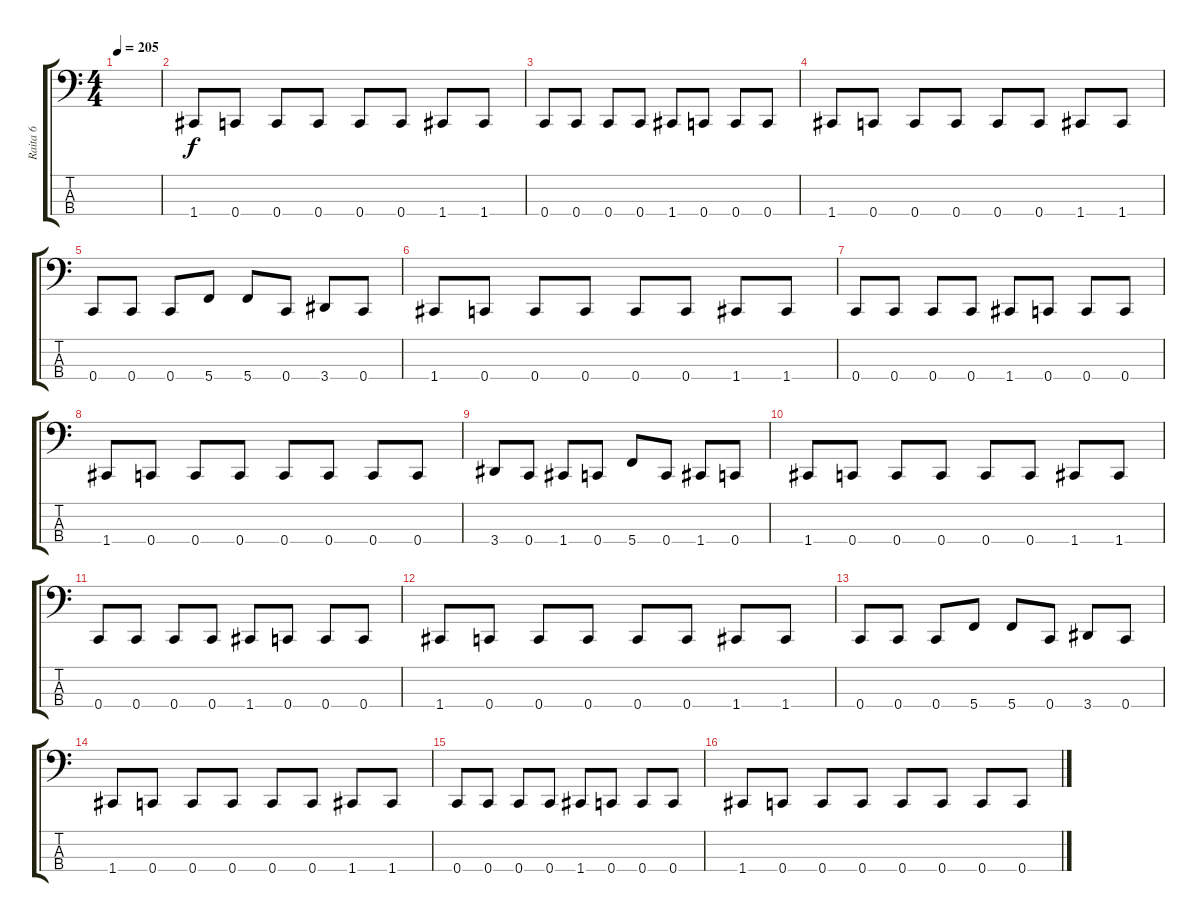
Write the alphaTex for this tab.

\track ("Raita 6" "Raita 6") {instrument electricbasspick}
\staff {score tabs}
\tuning (F2 C2 G1 C1) {hide}
\ts (4 4)
\tempo 205
\clef f4
\ks c
|
1.4.8 0.4.8 0.4.8 0.4.8 0.4.8 0.4.8 1.4.8 1.4.8 |
0.4.8 0.4.8 0.4.8 0.4.8 1.4.8 0.4.8 0.4.8 0.4.8 |
1.4.8 0.4.8 0.4.8 0.4.8 0.4.8 0.4.8 1.4.8 1.4.8 |
0.4.8 0.4.8 0.4.8 5.4.8 5.4.8 0.4.8 3.4.8 0.4.8 |
1.4.8 0.4.8 0.4.8 0.4.8 0.4.8 0.4.8 1.4.8 1.4.8 |
0.4.8 0.4.8 0.4.8 0.4.8 1.4.8 0.4.8 0.4.8 0.4.8 |
1.4.8 0.4.8 0.4.8 0.4.8 0.4.8 0.4.8 0.4.8 0.4.8 |
3.4.8 0.4.8 1.4.8 0.4.8 5.4.8 0.4.8 1.4.8 0.4.8 |
1.4.8 0.4.8 0.4.8 0.4.8 0.4.8 0.4.8 1.4.8 1.4.8 |
0.4.8 0.4.8 0.4.8 0.4.8 1.4.8 0.4.8 0.4.8 0.4.8 |
1.4.8 0.4.8 0.4.8 0.4.8 0.4.8 0.4.8 1.4.8 1.4.8 |
0.4.8 0.4.8 0.4.8 5.4.8 5.4.8 0.4.8 3.4.8 0.4.8 |
1.4.8 0.4.8 0.4.8 0.4.8 0.4.8 0.4.8 1.4.8 1.4.8 |
0.4.8 0.4.8 0.4.8 0.4.8 1.4.8 0.4.8 0.4.8 0.4.8 |
1.4.8 0.4.8 0.4.8 0.4.8 0.4.8 0.4.8 0.4.8 0.4.8
